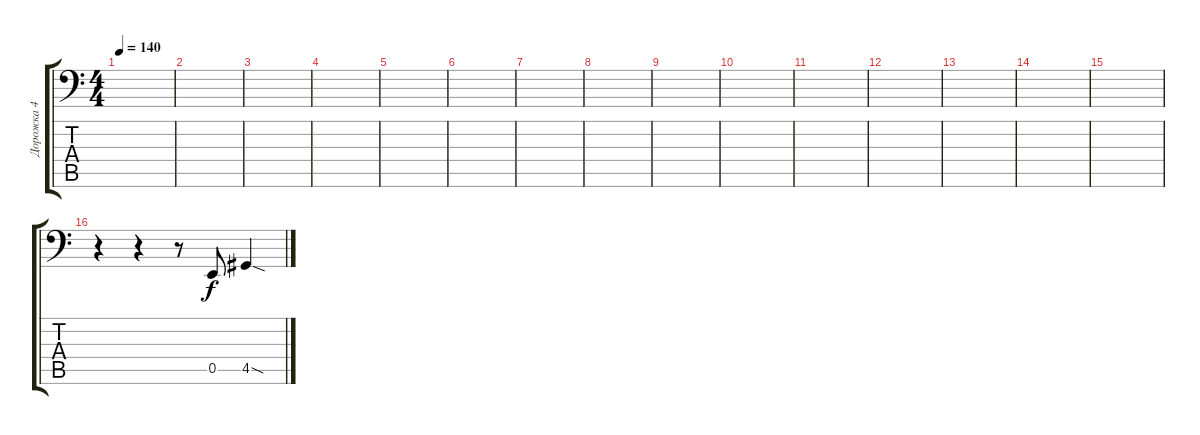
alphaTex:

\track ("Дорожка 4" "Дорожка 4") {instrument acousticguitarnylon}
\staff {score tabs}
\tuning (C3 G2 D2 A1 E1 B0) {hide}
\ts (4 4)
\tempo 140
\clef f4
\ks c
|
|
|
|
|
|
|
|
|
|
|
|
|
|
|
r.4 r.4 r.8 0.5.8 4.5{sod}.4
